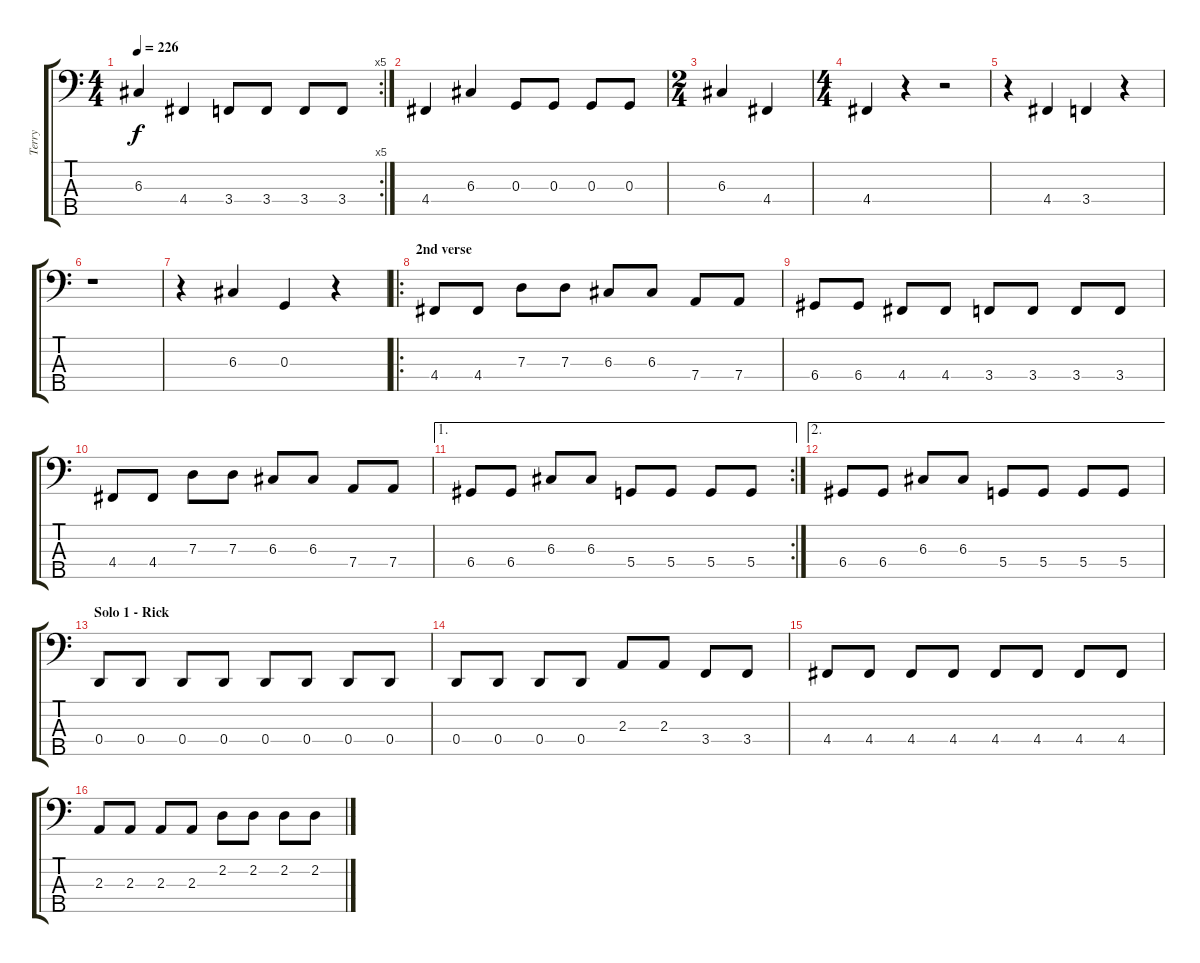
\track ("Terry" "Terry") {instrument electricbassfinger}
\staff {score tabs}
\tuning (F2 C2 G1 D1 A0) {hide}
\rc 5
\ts (4 4)
\tempo 226
\clef f4
\ks c
6.3.4{dy f} 4.4.4 3.4.8 3.4.8 3.4.8 3.4.8 |
4.4.4 6.3.4 0.3.8 0.3.8 0.3.8 0.3.8 |
\ts (2 4)
6.3.4 4.4.4 |
\ts (4 4)
4.4.4 r.4 r.2 |
r.4 4.4.4 3.4.4 r.4 |
r.1 |
r.4 6.3.4 0.3.4 r.4 |
\ro
\section ("" "2nd verse")
4.4.8 4.4.8 7.3.8 7.3.8 6.3.8 6.3.8 7.4.8 7.4.8 |
6.4.8 6.4.8 4.4.8 4.4.8 3.4.8 3.4.8 3.4.8 3.4.8 |
4.4.8 4.4.8 7.3.8 7.3.8 6.3.8 6.3.8 7.4.8 7.4.8 |
\ae 1
\rc 2
6.4.8 6.4.8 6.3.8 6.3.8 5.4.8 5.4.8 5.4.8 5.4.8 |
\ae 2
6.4.8 6.4.8 6.3.8 6.3.8 5.4.8 5.4.8 5.4.8 5.4.8 |
\section ("" "Solo 1 - Rick")
0.4.8 0.4.8 0.4.8 0.4.8 0.4.8 0.4.8 0.4.8 0.4.8 |
0.4.8 0.4.8 0.4.8 0.4.8 2.3.8 2.3.8 3.4.8 3.4.8 |
4.4.8 4.4.8 4.4.8 4.4.8 4.4.8 4.4.8 4.4.8 4.4.8 |
2.3.8 2.3.8 2.3.8 2.3.8 2.2.8 2.2.8 2.2.8 2.2.8
